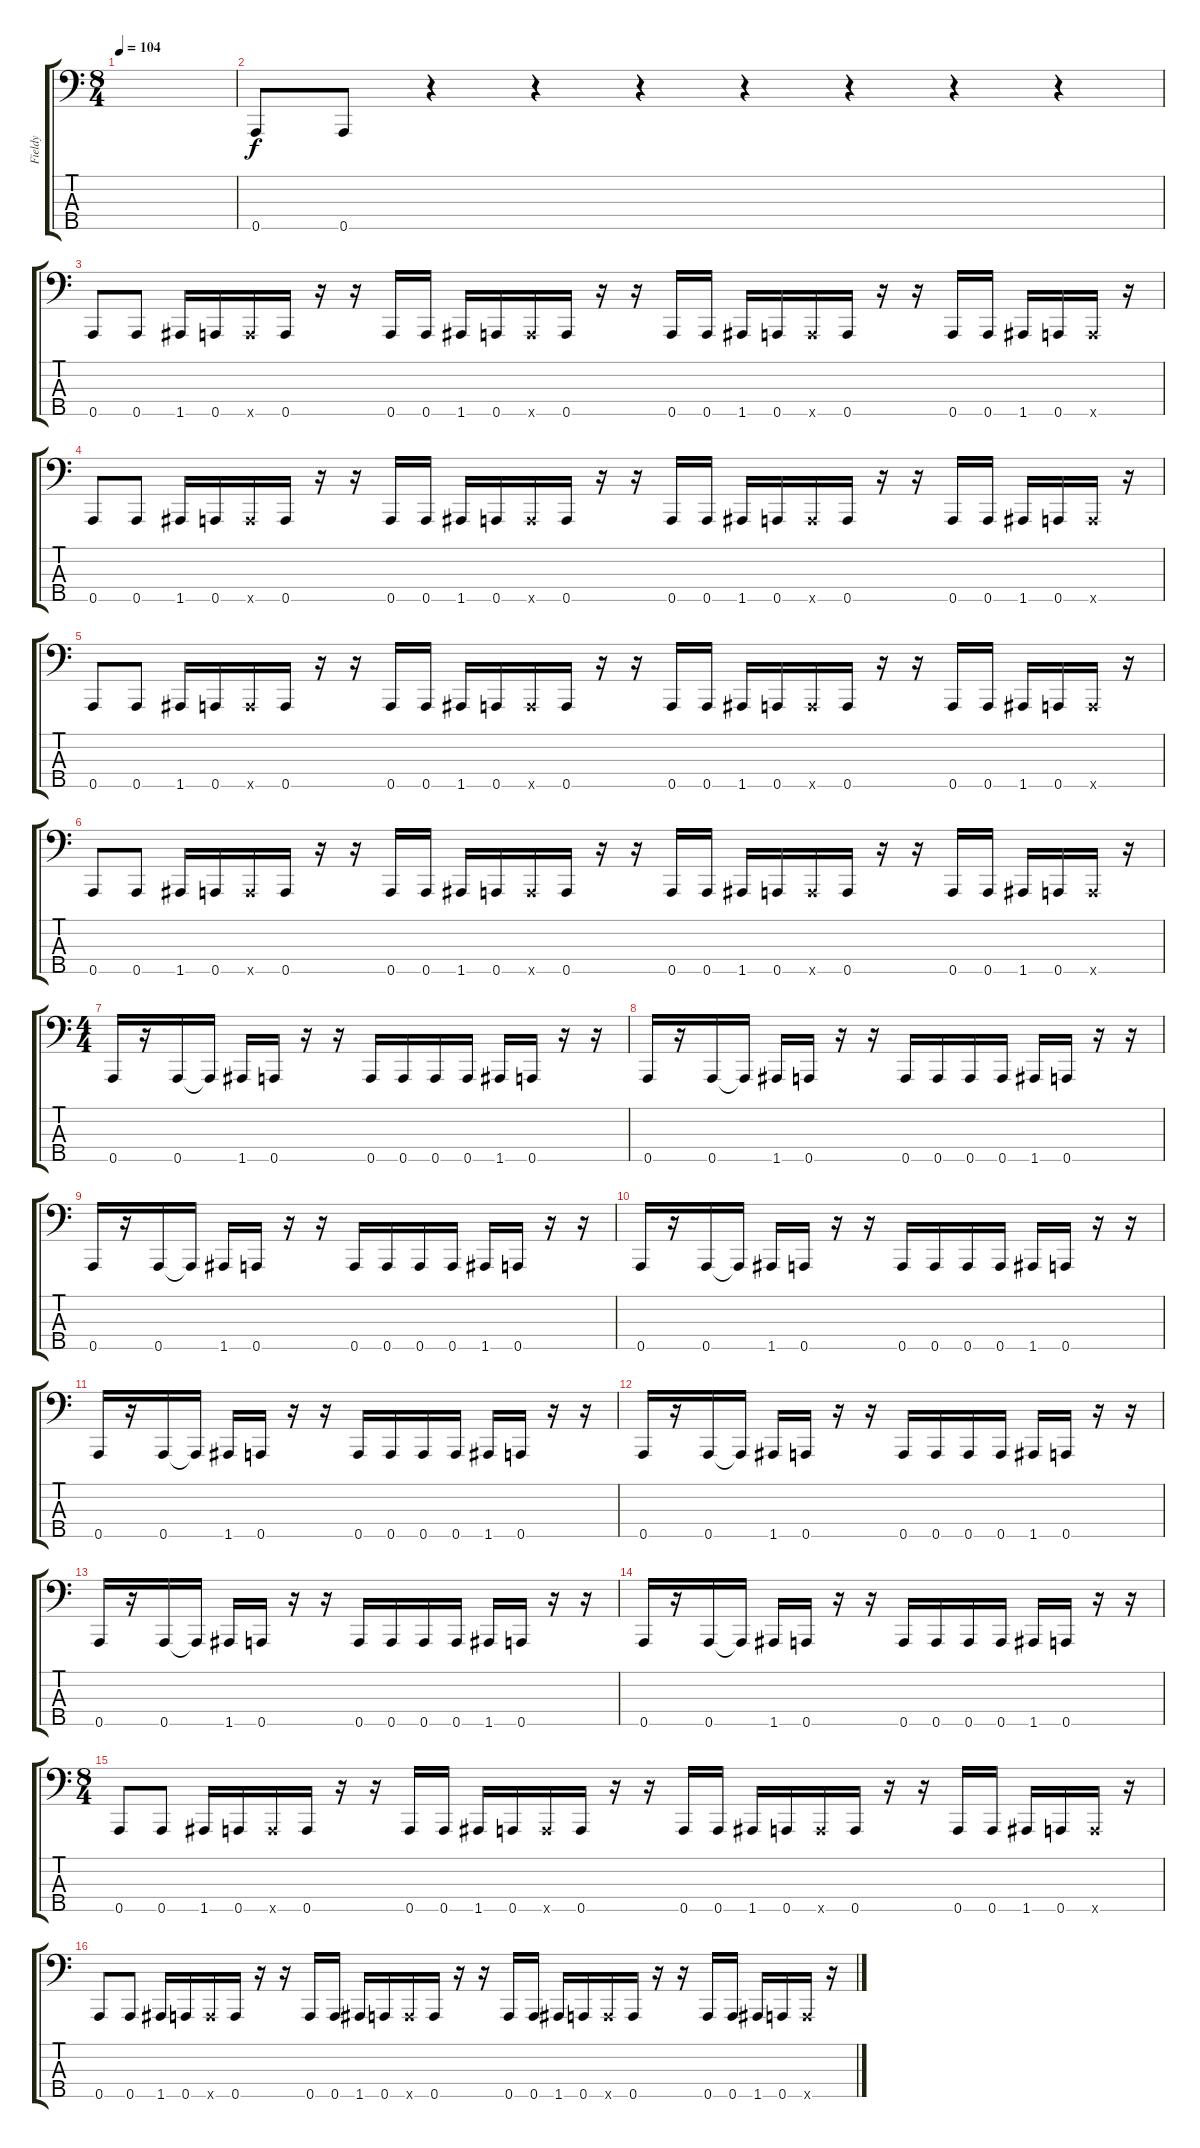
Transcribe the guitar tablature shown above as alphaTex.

\track ("Fieldy" "Fieldy") {instrument slapbass1}
\staff {score tabs}
\tuning (E2 B1 G1 D1 A0) {hide}
\ts (8 4)
\tempo 104
\clef f4
\ks c
|
0.5.8 0.5.8 r.4 r.4 r.4 r.4 r.4 r.4 r.4 |
0.5.8 0.5.8 1.5.16 0.5.16 0.5{x}.16 0.5.16 r.16 r.16 0.5.16 0.5.16 1.5.16 0.5.16 0.5{x}.16 0.5.16 r.16 r.16 0.5.16 0.5.16 1.5.16 0.5.16 0.5{x}.16 0.5.16 r.16 r.16 0.5.16 0.5.16 1.5.16 0.5.16 0.5{x}.16 r.16 |
0.5.8 0.5.8 1.5.16 0.5.16 0.5{x}.16 0.5.16 r.16 r.16 0.5.16 0.5.16 1.5.16 0.5.16 0.5{x}.16 0.5.16 r.16 r.16 0.5.16 0.5.16 1.5.16 0.5.16 0.5{x}.16 0.5.16 r.16 r.16 0.5.16 0.5.16 1.5.16 0.5.16 0.5{x}.16 r.16 |
0.5.8 0.5.8 1.5.16 0.5.16 0.5{x}.16 0.5.16 r.16 r.16 0.5.16 0.5.16 1.5.16 0.5.16 0.5{x}.16 0.5.16 r.16 r.16 0.5.16 0.5.16 1.5.16 0.5.16 0.5{x}.16 0.5.16 r.16 r.16 0.5.16 0.5.16 1.5.16 0.5.16 0.5{x}.16 r.16 |
0.5.8 0.5.8 1.5.16 0.5.16 0.5{x}.16 0.5.16 r.16 r.16 0.5.16 0.5.16 1.5.16 0.5.16 0.5{x}.16 0.5.16 r.16 r.16 0.5.16 0.5.16 1.5.16 0.5.16 0.5{x}.16 0.5.16 r.16 r.16 0.5.16 0.5.16 1.5.16 0.5.16 0.5{x}.16 r.16 |
\ts (4 4)
0.5.16 r.16 0.5.16 0.5{t}.16 1.5.16 0.5.16 r.16 r.16 0.5.16 0.5.16 0.5.16 0.5.16 1.5.16 0.5.16 r.16 r.16 |
0.5.16 r.16 0.5.16 0.5{t}.16 1.5.16 0.5.16 r.16 r.16 0.5.16 0.5.16 0.5.16 0.5.16 1.5.16 0.5.16 r.16 r.16 |
0.5.16 r.16 0.5.16 0.5{t}.16 1.5.16 0.5.16 r.16 r.16 0.5.16 0.5.16 0.5.16 0.5.16 1.5.16 0.5.16 r.16 r.16 |
0.5.16 r.16 0.5.16 0.5{t}.16 1.5.16 0.5.16 r.16 r.16 0.5.16 0.5.16 0.5.16 0.5.16 1.5.16 0.5.16 r.16 r.16 |
0.5.16 r.16 0.5.16 0.5{t}.16 1.5.16 0.5.16 r.16 r.16 0.5.16 0.5.16 0.5.16 0.5.16 1.5.16 0.5.16 r.16 r.16 |
0.5.16 r.16 0.5.16 0.5{t}.16 1.5.16 0.5.16 r.16 r.16 0.5.16 0.5.16 0.5.16 0.5.16 1.5.16 0.5.16 r.16 r.16 |
0.5.16 r.16 0.5.16 0.5{t}.16 1.5.16 0.5.16 r.16 r.16 0.5.16 0.5.16 0.5.16 0.5.16 1.5.16 0.5.16 r.16 r.16 |
0.5.16 r.16 0.5.16 0.5{t}.16 1.5.16 0.5.16 r.16 r.16 0.5.16 0.5.16 0.5.16 0.5.16 1.5.16 0.5.16 r.16 r.16 |
\ts (8 4)
0.5.8 0.5.8 1.5.16 0.5.16 0.5{x}.16 0.5.16 r.16 r.16 0.5.16 0.5.16 1.5.16 0.5.16 0.5{x}.16 0.5.16 r.16 r.16 0.5.16 0.5.16 1.5.16 0.5.16 0.5{x}.16 0.5.16 r.16 r.16 0.5.16 0.5.16 1.5.16 0.5.16 0.5{x}.16 r.16 |
0.5.8 0.5.8 1.5.16 0.5.16 0.5{x}.16 0.5.16 r.16 r.16 0.5.16 0.5.16 1.5.16 0.5.16 0.5{x}.16 0.5.16 r.16 r.16 0.5.16 0.5.16 1.5.16 0.5.16 0.5{x}.16 0.5.16 r.16 r.16 0.5.16 0.5.16 1.5.16 0.5.16 0.5{x}.16 r.16
